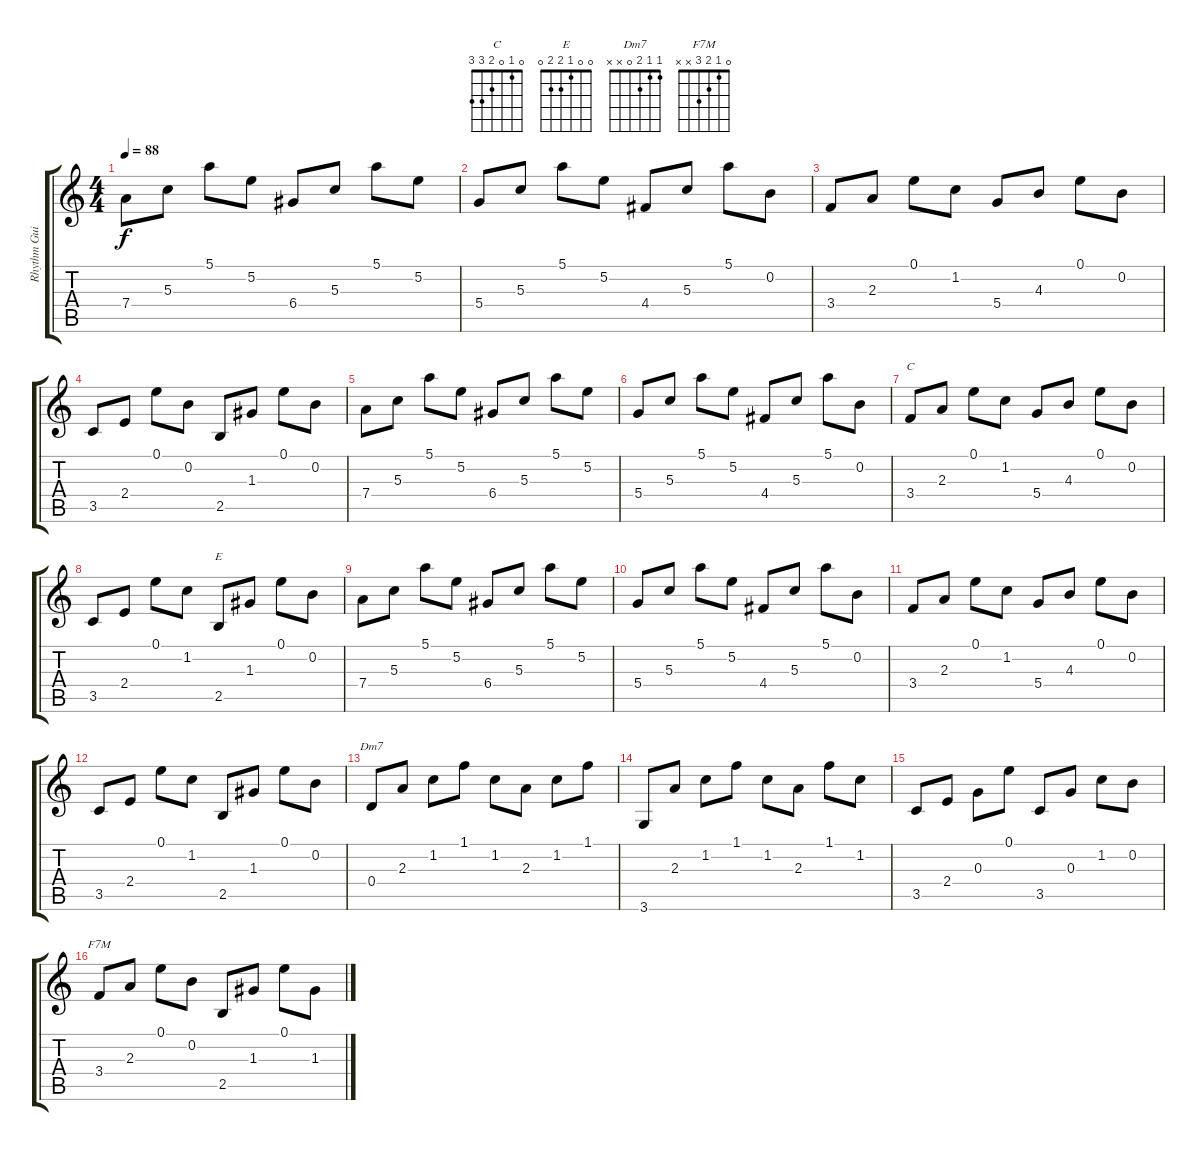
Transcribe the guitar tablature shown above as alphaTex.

\track ("Rhythm Guitar" "Rhythm Gui") {instrument acousticguitarsteel}
\staff {score tabs}
\tuning (E4 B3 G3 D3 A2 E2) {hide}
\chord ("C" 0 1 0 2 3 3)
\chord ("E" 0 0 1 2 2 0)
\chord ("Dm7" 1 1 2 0 x x)
\chord ("F7M" 0 1 2 3 x x)
\ts (4 4)
\tempo 88
\clef g2
\ks c
7.4.8{dy f instrument acousticguitarsteel} 5.3.8 5.1.8 5.2.8 6.4.8 5.3.8 5.1.8 5.2.8 |
5.4.8 5.3.8 5.1.8 5.2.8 4.4.8 5.3.8 5.1.8 0.2.8 |
3.4.8 2.3.8 0.1.8 1.2.8 5.4.8 4.3.8 0.1.8 0.2.8 |
3.5.8 2.4.8 0.1.8 0.2.8 2.5.8 1.3.8 0.1.8 0.2.8 |
7.4.8 5.3.8 5.1.8 5.2.8 6.4.8 5.3.8 5.1.8 5.2.8 |
5.4.8 5.3.8 5.1.8 5.2.8 4.4.8 5.3.8 5.1.8 0.2.8 |
3.4.8{ch "C"} 2.3.8 0.1.8 1.2.8 5.4.8 4.3.8 0.1.8 0.2.8 |
3.5.8 2.4.8 0.1.8 1.2.8 2.5.8{ch "E"} 1.3.8 0.1.8 0.2.8 |
7.4.8 5.3.8 5.1.8 5.2.8 6.4.8 5.3.8 5.1.8 5.2.8 |
5.4.8 5.3.8 5.1.8 5.2.8 4.4.8 5.3.8 5.1.8 0.2.8 |
3.4.8 2.3.8 0.1.8 1.2.8 5.4.8 4.3.8 0.1.8 0.2.8 |
3.5.8 2.4.8 0.1.8 1.2.8 2.5.8 1.3.8 0.1.8 0.2.8 |
0.4.8{ch "Dm7"} 2.3.8 1.2.8 1.1.8 1.2.8 2.3.8 1.2.8 1.1.8 |
3.6.8 2.3.8 1.2.8 1.1.8 1.2.8 2.3.8 1.1.8 1.2.8 |
3.5.8 2.4.8 0.3.8 0.1.8 3.5.8 0.3.8 1.2.8 0.2.8 |
3.4.8{ch "F7M"} 2.3.8 0.1.8 0.2.8 2.5.8 1.3.8 0.1.8 1.3.8
